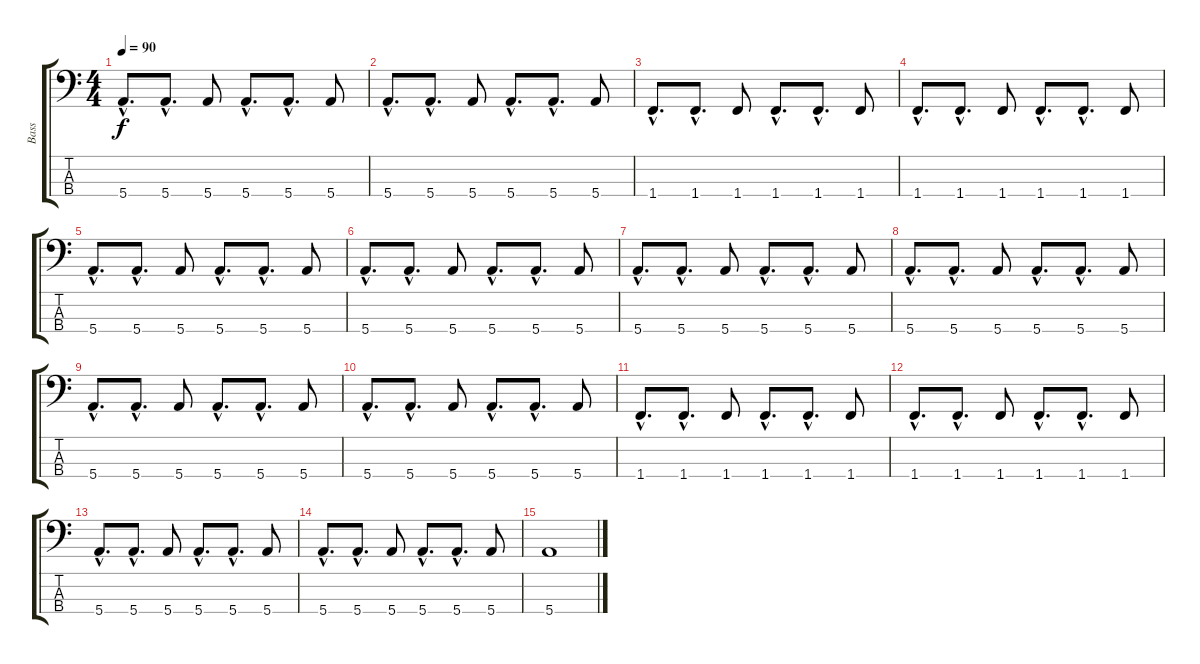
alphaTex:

\track ("Bass" "Bass") {instrument electricbassfinger}
\staff {score tabs}
\tuning (G2 D2 A1 E1) {hide}
\ts (4 4)
\tempo 90
\clef f4
\ks c
5.4{hac}.8{d dy f} 5.4{hac}.8{d} 5.4.8 5.4{hac}.8{d} 5.4{hac}.8{d} 5.4.8 |
5.4{hac}.8{d} 5.4{hac}.8{d} 5.4.8 5.4{hac}.8{d} 5.4{hac}.8{d} 5.4.8 |
1.4{hac}.8{d} 1.4{hac}.8{d} 1.4.8 1.4{hac}.8{d} 1.4{hac}.8{d} 1.4.8 |
1.4{hac}.8{d} 1.4{hac}.8{d} 1.4.8 1.4{hac}.8{d} 1.4{hac}.8{d} 1.4.8 |
5.4{hac}.8{d} 5.4{hac}.8{d} 5.4.8 5.4{hac}.8{d} 5.4{hac}.8{d} 5.4.8 |
5.4{hac}.8{d} 5.4{hac}.8{d} 5.4.8 5.4{hac}.8{d} 5.4{hac}.8{d} 5.4.8 |
5.4{hac}.8{d} 5.4{hac}.8{d} 5.4.8 5.4{hac}.8{d} 5.4{hac}.8{d} 5.4.8 |
5.4{hac}.8{d} 5.4{hac}.8{d} 5.4.8 5.4{hac}.8{d} 5.4{hac}.8{d} 5.4.8 |
5.4{hac}.8{d} 5.4{hac}.8{d} 5.4.8 5.4{hac}.8{d} 5.4{hac}.8{d} 5.4.8 |
5.4{hac}.8{d} 5.4{hac}.8{d} 5.4.8 5.4{hac}.8{d} 5.4{hac}.8{d} 5.4.8 |
1.4{hac}.8{d} 1.4{hac}.8{d} 1.4.8 1.4{hac}.8{d} 1.4{hac}.8{d} 1.4.8 |
1.4{hac}.8{d} 1.4{hac}.8{d} 1.4.8 1.4{hac}.8{d} 1.4{hac}.8{d} 1.4.8 |
5.4{hac}.8{d} 5.4{hac}.8{d} 5.4.8 5.4{hac}.8{d} 5.4{hac}.8{d} 5.4.8 |
5.4{hac}.8{d} 5.4{hac}.8{d} 5.4.8 5.4{hac}.8{d} 5.4{hac}.8{d} 5.4.8 |
5.4.1
